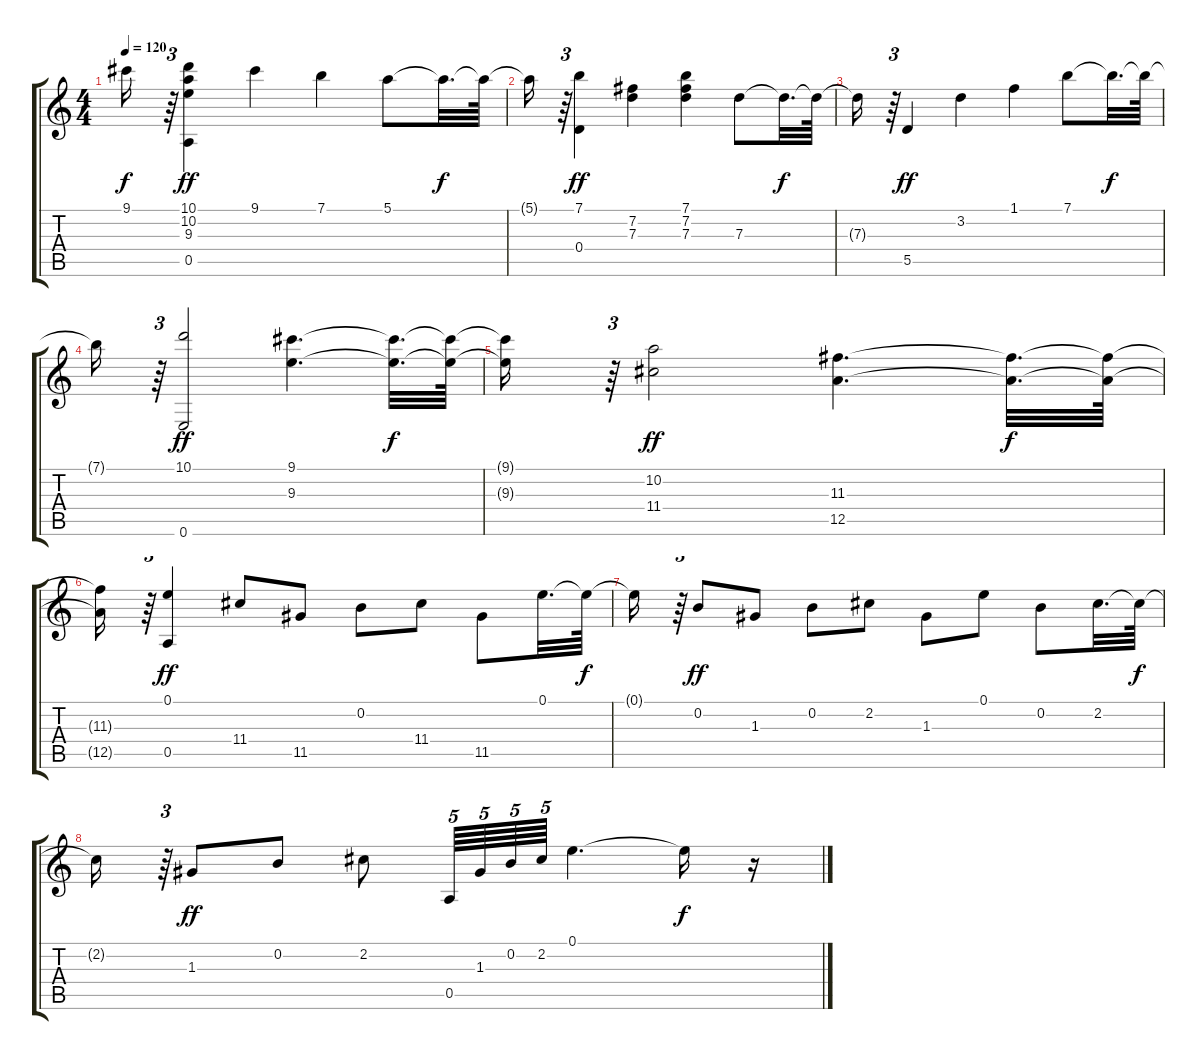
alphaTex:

\track "" {instrument acousticguitarsteel}
\staff {score tabs}
\tuning (E4 B3 G3 D3 A2 E2) {hide}
\ts (4 4)
\tempo 120
\clef g2
\ks c
9.1{t}.16{dy f} r.64{tu (3 2)} (10.1 10.2 9.3 0.5).4{dy ff} 9.1.4 7.1.4 5.1.8 5.1{t}.32{d dy f} 5.1{t}.64 |
5.1{t}.16 r.64{tu (3 2)} (7.1 0.4).4{dy ff} (7.2 7.3).4 (7.1 7.2 7.3).4 7.3.8 7.3{t}.32{d dy f} 7.3{t}.64 |
7.3{t}.16 r.64{tu (3 2)} 5.5.4{dy ff} 3.2.4 1.1.4 7.1.8 7.1{t}.32{d dy f} 7.1{t}.64 |
7.1{t}.16 r.64{tu (3 2)} (10.1 0.6).2{dy ff} (9.1 9.3).4{d} (9.1{t} 9.3{t}).32{d dy f} (9.1{t} 9.3{t}).64 |
(9.1{t} 9.3{t}).16 r.64{tu (3 2)} (10.2 11.4).2{dy ff} (11.3 12.5).4{d} (11.3{t} 12.5{t}).32{d dy f} (11.3{t} 12.5{t}).64 |
(11.3{t} 12.5{t}).16 r.64{tu (3 2)} (0.1 0.5).4{dy ff} 11.4.8 11.5.8 0.2.8 11.4.8 11.5.8 0.1.32{d} 0.1{t}.64{dy f} |
0.1{t}.16 r.64{tu (3 2)} 0.2.8{dy ff} 1.3.8 0.2.8 2.2.8 1.3.8 0.1.8 0.2.8 2.2.32{d} 2.2{t}.64{dy f} |
2.2{t}.16 r.64{tu (3 2)} 1.3.8{dy ff} 0.2.8 2.2.8 0.5.64{tu (5 4)} 1.3.64{tu (5 4)} 0.2.64{tu (5 4)} 2.2.64{tu (5 4)} 0.1.4{d} 0.1{t}.16{dy f} r.16
